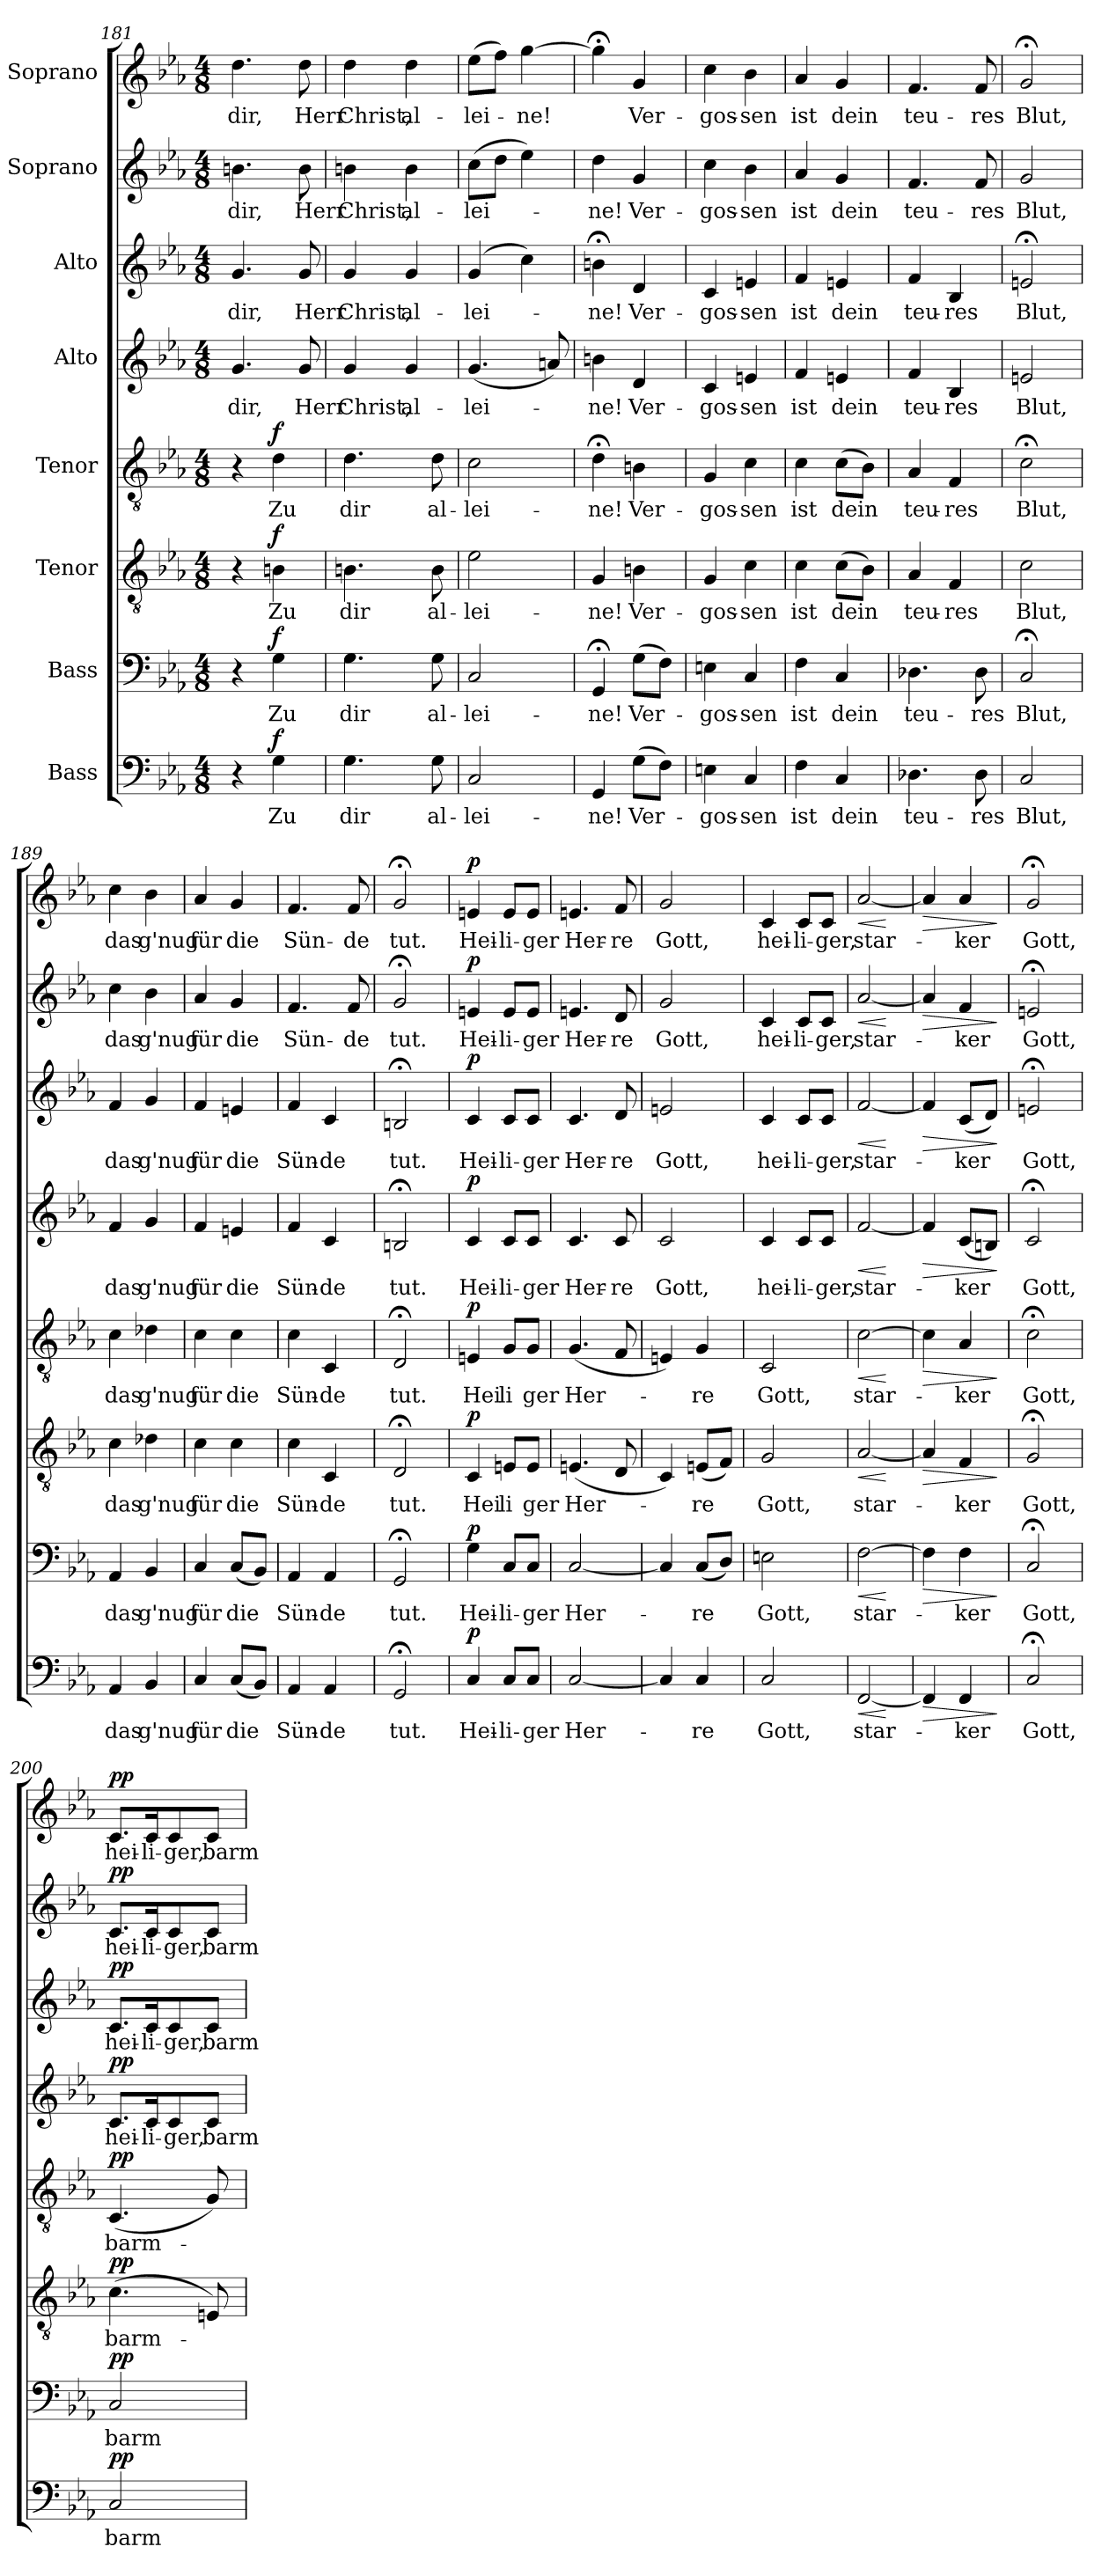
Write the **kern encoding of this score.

**kern	**text	**dynam	**kern	**text	**dynam	**kern	**text	**dynam	**kern	**text	**dynam	**kern	**text	**dynam	**kern	**text	**dynam	**kern	**text	**dynam	**kern	**text	**dynam
*part8	*part8	*part8	*part7	*part7	*part7	*part6	*part6	*part6	*part5	*part5	*part5	*part4	*part4	*part4	*part3	*part3	*part3	*part2	*part2	*part2	*part1	*part1	*part1
*staff8	*staff8	*staff8	*staff7	*staff7	*staff7	*staff6	*staff6	*staff6	*staff5	*staff5	*staff5	*staff4	*staff4	*staff4	*staff3	*staff3	*staff3	*staff2	*staff2	*staff2	*staff1	*staff1	*staff1
*I"Bass	*	*	*I"Bass	*	*	*I"Tenor	*	*	*I"Tenor	*	*	*I"Alto	*	*	*I"Alto	*	*	*I"Soprano	*	*	*I"Soprano	*	*
*clefF4	*	*	*clefF4	*	*	*clefGv2	*	*	*clefGv2	*	*	*clefG2	*	*	*clefG2	*	*	*clefG2	*	*	*clefG2	*	*
*k[b-e-a-]	*	*	*k[b-e-a-]	*	*	*k[b-e-a-]	*	*	*k[b-e-a-]	*	*	*k[b-e-a-]	*	*	*k[b-e-a-]	*	*	*k[b-e-a-]	*	*	*k[b-e-a-]	*	*
*E-:	*	*	*E-:	*	*	*E-:	*	*	*E-:	*	*	*E-:	*	*	*E-:	*	*	*E-:	*	*	*E-:	*	*
*M4/8	*	*	*M4/8	*	*	*M4/8	*	*	*M4/8	*	*	*M4/8	*	*	*M4/8	*	*	*M4/8	*	*	*M4/8	*	*
=181	=181	=181	=181	=181	=181	=181	=181	=181	=181	=181	=181	=181	=181	=181	=181	=181	=181	=181	=181	=181	=181	=181	=181
!	!	!	!	!	!	!	!	!	!	!	!	!	!LO:LY:b	!	!	!LO:LY:b	!	!	!LO:LY:b	!	!	!LO:LY:b	!
4r	.	.	4r	.	.	4r	.	.	4r	.	.	4.g/	dir,	.	4.g/	dir,	.	4.bn\	dir,	.	4.dd\	dir,	.
!	!LO:LY:b	!LO:DY:a	!	!LO:LY:b	!LO:DY:a	!	!LO:LY:b	!LO:DY:a	!	!LO:LY:b	!LO:DY:a	!	!	!	!	!	!	!	!	!	!	!	!
4G\	Zu	f	4G\	Zu	f	4Bn\	Zu	f	4d\	Zu	f	.	.	.	.	.	.	.	.	.	.	.	.
!	!	!	!	!	!	!	!	!	!	!	!	!	!LO:LY:b	!	!	!LO:LY:b	!	!	!LO:LY:b	!	!	!LO:LY:b	!
.	.	.	.	.	.	.	.	.	.	.	.	8g/	Herr	.	8g/	Herr	.	8b\	Herr	.	8dd\	Herr	.
=182	=182	=182	=182	=182	=182	=182	=182	=182	=182	=182	=182	=182	=182	=182	=182	=182	=182	=182	=182	=182	=182	=182	=182
!	!LO:LY:b	!	!	!LO:LY:b	!	!	!LO:LY:b	!	!	!LO:LY:b	!	!	!LO:LY:b	!	!	!LO:LY:b	!	!	!LO:LY:b	!	!	!LO:LY:b	!
4.G\	dir	.	4.G\	dir	.	4.Bn\	dir	.	4.d\	dir	.	4g/	Christ,	.	4g/	Christ,	.	4bn\	Christ,	.	4dd\	Christ,	.
!	!	!	!	!	!	!	!	!	!	!	!	!	!LO:LY:b	!	!	!LO:LY:b	!	!	!LO:LY:b	!	!	!LO:LY:b	!
.	.	.	.	.	.	.	.	.	.	.	.	4g/	al-	.	4g/	al-	.	4b\	al-	.	4dd\	al-	.
!	!LO:LY:b	!	!	!LO:LY:b	!	!	!LO:LY:b	!	!	!LO:LY:b	!	!	!	!	!	!	!	!	!	!	!	!	!
8G\	al-	.	8G\	al-	.	8B\	al-	.	8d\	al-	.	.	.	.	.	.	.	.	.	.	.	.	.
!!LO:PB:g=z
=183	=183	=183	=183	=183	=183	=183	=183	=183	=183	=183	=183	=183	=183	=183	=183	=183	=183	=183	=183	=183	=183	=183	=183
!	!LO:LY:b	!	!	!LO:LY:b	!	!	!LO:LY:b	!	!	!LO:LY:b	!	!	!LO:LY:b	!	!	!LO:LY:b	!	!	!LO:LY:b	!	!	!LO:LY:b	!
2C/	-lei-	.	2C/	-lei-	.	2e-\	-lei-	.	2c\	-lei-	.	(<4.g/	-lei-	.	(>4g/	-lei-	.	(>8cc\L	-lei-	.	(>8ee-\L	-lei-	.
.	.	.	.	.	.	.	.	.	.	.	.	.	.	.	.	.	.	8dd\J	.	.	8ff\J)	.	.
!	!	!	!	!	!	!	!	!	!	!	!	!	!	!	!	!	!	!	!	!	!	!LO:LY:b	!
.	.	.	.	.	.	.	.	.	.	.	.	.	.	.	4cc\)	.	.	4ee-\)	.	.	[4gg\	-ne!	.
.	.	.	.	.	.	.	.	.	.	.	.	8an/)	.	.	.	.	.	.	.	.	.	.	.
=184	=184	=184	=184	=184	=184	=184	=184	=184	=184	=184	=184	=184	=184	=184	=184	=184	=184	=184	=184	=184	=184	=184	=184
!	!LO:LY:b	!	!	!LO:LY:b	!	!	!LO:LY:b	!	!	!LO:LY:b	!	!	!LO:LY:b	!	!	!LO:LY:b	!	!	!LO:LY:b	!	!	!	!
4GG/	-ne!	.	4GG;</	-ne!	.	4G/	-ne!	.	4d;<\	-ne!	.	4bn\	-ne!	.	4bn;<\	-ne!	.	4dd\	-ne!	.	4gg;<\]	.	.
!	!LO:LY:b	!	!	!LO:LY:b	!	!	!LO:LY:b	!	!	!LO:LY:b	!	!	!LO:LY:b	!	!	!LO:LY:b	!	!	!LO:LY:b	!	!	!LO:LY:b	!
(>8G\L	Ver-	.	(>8G\L	Ver-	.	4Bn\	Ver-	.	4Bn\	Ver-	.	4d/	Ver-	.	4d/	Ver-	.	4g/	Ver-	.	4g/	Ver-	.
8F\J)	.	.	8F\J)	.	.	.	.	.	.	.	.	.	.	.	.	.	.	.	.	.	.	.	.
=185	=185	=185	=185	=185	=185	=185	=185	=185	=185	=185	=185	=185	=185	=185	=185	=185	=185	=185	=185	=185	=185	=185	=185
!	!LO:LY:b	!	!	!LO:LY:b	!	!	!LO:LY:b	!	!	!LO:LY:b	!	!	!LO:LY:b	!	!	!LO:LY:b	!	!	!LO:LY:b	!	!	!LO:LY:b	!
4En\	-gos-	.	4En\	-gos-	.	4G/	-gos-	.	4G/	-gos-	.	4c/	-gos-	.	4c/	-gos-	.	4cc\	-gos-	.	4cc\	-gos-	.
!	!LO:LY:b	!	!	!LO:LY:b	!	!	!LO:LY:b	!	!	!LO:LY:b	!	!	!LO:LY:b	!	!	!LO:LY:b	!	!	!LO:LY:b	!	!	!LO:LY:b	!
4C/	-sen	.	4C/	-sen	.	4c\	-sen	.	4c\	-sen	.	4en/	-sen	.	4en/	-sen	.	4b-\	-sen	.	4b-\	-sen	.
=186	=186	=186	=186	=186	=186	=186	=186	=186	=186	=186	=186	=186	=186	=186	=186	=186	=186	=186	=186	=186	=186	=186	=186
!	!LO:LY:b	!	!	!LO:LY:b	!	!	!LO:LY:b	!	!	!LO:LY:b	!	!	!LO:LY:b	!	!	!LO:LY:b	!	!	!LO:LY:b	!	!	!LO:LY:b	!
4F\	ist	.	4F\	ist	.	4c\	ist	.	4c\	ist	.	4f/	ist	.	4f/	ist	.	4a-/	ist	.	4a-/	ist	.
!	!LO:LY:b	!	!	!LO:LY:b	!	!	!LO:LY:b	!	!	!LO:LY:b	!	!	!LO:LY:b	!	!	!LO:LY:b	!	!	!LO:LY:b	!	!	!LO:LY:b	!
4C/	dein	.	4C/	dein	.	(>8c\L	dein	.	(>8c\L	dein	.	4en/	dein	.	4en/	dein	.	4g/	dein	.	4g/	dein	.
.	.	.	.	.	.	8B-\J)	.	.	8B-\J)	.	.	.	.	.	.	.	.	.	.	.	.	.	.
=187	=187	=187	=187	=187	=187	=187	=187	=187	=187	=187	=187	=187	=187	=187	=187	=187	=187	=187	=187	=187	=187	=187	=187
!	!LO:LY:b	!	!	!LO:LY:b	!	!	!LO:LY:b	!	!	!LO:LY:b	!	!	!LO:LY:b	!	!	!LO:LY:b	!	!	!LO:LY:b	!	!	!LO:LY:b	!
4.D-X\	teu-	.	4.D-X\	teu-	.	4A-/	teu-	.	4A-/	teu-	.	4f/	teu-	.	4f/	teu-	.	4.f/	teu-	.	4.f/	teu-	.
!	!	!	!	!	!	!	!LO:LY:b	!	!	!LO:LY:b	!	!	!LO:LY:b	!	!	!LO:LY:b	!	!	!	!	!	!	!
.	.	.	.	.	.	4F/	-res	.	4F/	-res	.	4B-/	-res	.	4B-/	-res	.	.	.	.	.	.	.
!	!LO:LY:b	!	!	!LO:LY:b	!	!	!	!	!	!	!	!	!	!	!	!	!	!	!LO:LY:b	!	!	!LO:LY:b	!
8D-\	-res	.	8D-\	-res	.	.	.	.	.	.	.	.	.	.	.	.	.	8f/	-res	.	8f/	-res	.
=188	=188	=188	=188	=188	=188	=188	=188	=188	=188	=188	=188	=188	=188	=188	=188	=188	=188	=188	=188	=188	=188	=188	=188
!	!LO:LY:b	!	!	!LO:LY:b	!	!	!LO:LY:b	!	!	!LO:LY:b	!	!	!LO:LY:b	!	!	!LO:LY:b	!	!	!LO:LY:b	!	!	!LO:LY:b	!
2C/	Blut,	.	2C;</	Blut,	.	2c\	Blut,	.	2c;<\	Blut,	.	2en/	Blut,	.	2en;</	Blut,	.	2g/	Blut,	.	2g;</	Blut,	.
=189	=189	=189	=189	=189	=189	=189	=189	=189	=189	=189	=189	=189	=189	=189	=189	=189	=189	=189	=189	=189	=189	=189	=189
!	!LO:LY:b	!	!	!LO:LY:b	!	!	!LO:LY:b	!	!	!LO:LY:b	!	!	!LO:LY:b	!	!	!LO:LY:b	!	!	!LO:LY:b	!	!	!LO:LY:b	!
4AA-/	das	.	4AA-/	das	.	4c\	das	.	4c\	das	.	4f/	das	.	4f/	das	.	4cc\	das	.	4cc\	das	.
!	!LO:LY:b	!	!	!LO:LY:b	!	!	!LO:LY:b	!	!	!LO:LY:b	!	!	!LO:LY:b	!	!	!LO:LY:b	!	!	!LO:LY:b	!	!	!LO:LY:b	!
4BB-/	g'nug	.	4BB-/	g'nug	.	4d-X\	g'nug	.	4d-X\	g'nug	.	4g/	g'nug	.	4g/	g'nug	.	4b-\	g'nug	.	4b-\	g'nug	.
=190	=190	=190	=190	=190	=190	=190	=190	=190	=190	=190	=190	=190	=190	=190	=190	=190	=190	=190	=190	=190	=190	=190	=190
!	!LO:LY:b	!	!	!LO:LY:b	!	!	!LO:LY:b	!	!	!LO:LY:b	!	!	!LO:LY:b	!	!	!LO:LY:b	!	!	!LO:LY:b	!	!	!LO:LY:b	!
4C/	für	.	4C/	für	.	4c\	für	.	4c\	für	.	4f/	für	.	4f/	für	.	4a-/	für	.	4a-/	für	.
!	!LO:LY:b	!	!	!LO:LY:b	!	!	!LO:LY:b	!	!	!LO:LY:b	!	!	!LO:LY:b	!	!	!LO:LY:b	!	!	!LO:LY:b	!	!	!LO:LY:b	!
(<8C/L	die	.	(<8C/L	die	.	4c\	die	.	4c\	die	.	4en/	die	.	4en/	die	.	4g/	die	.	4g/	die	.
8BB-/J)	.	.	8BB-/J)	.	.	.	.	.	.	.	.	.	.	.	.	.	.	.	.	.	.	.	.
=191	=191	=191	=191	=191	=191	=191	=191	=191	=191	=191	=191	=191	=191	=191	=191	=191	=191	=191	=191	=191	=191	=191	=191
!	!LO:LY:b	!	!	!LO:LY:b	!	!	!LO:LY:b	!	!	!LO:LY:b	!	!	!LO:LY:b	!	!	!LO:LY:b	!	!	!LO:LY:b	!	!	!LO:LY:b	!
4AA-/	Sün-	.	4AA-/	Sün-	.	4c\	Sün-	.	4c\	Sün-	.	4f/	Sün-	.	4f/	Sün-	.	4.f/	Sün-	.	4.f/	Sün-	.
!	!LO:LY:b	!	!	!LO:LY:b	!	!	!LO:LY:b	!	!	!LO:LY:b	!	!	!LO:LY:b	!	!	!LO:LY:b	!	!	!	!	!	!	!
4AA-/	-de	.	4AA-/	-de	.	4C/	-de	.	4C/	-de	.	4c/	-de	.	4c/	-de	.	.	.	.	.	.	.
!	!	!	!	!	!	!	!	!	!	!	!	!	!	!	!	!	!	!	!LO:LY:b	!	!	!LO:LY:b	!
.	.	.	.	.	.	.	.	.	.	.	.	.	.	.	.	.	.	8f/	-de	.	8f/	-de	.
=192	=192	=192	=192	=192	=192	=192	=192	=192	=192	=192	=192	=192	=192	=192	=192	=192	=192	=192	=192	=192	=192	=192	=192
!	!LO:LY:b	!	!	!LO:LY:b	!	!	!LO:LY:b	!	!	!LO:LY:b	!	!	!LO:LY:b	!	!	!LO:LY:b	!	!	!LO:LY:b	!	!	!LO:LY:b	!
2GG;</	tut.	.	2GG;</	tut.	.	2D;</	tut.	.	2D;</	tut.	.	2Bn;</	tut.	.	2Bn;</	tut.	.	2g;</	tut.	.	2g;</	tut.	.
=193	=193	=193	=193	=193	=193	=193	=193	=193	=193	=193	=193	=193	=193	=193	=193	=193	=193	=193	=193	=193	=193	=193	=193
!	!LO:LY:b	!LO:DY:a	!	!LO:LY:b	!LO:DY:a	!	!LO:LY:b	!LO:DY:a	!	!LO:LY:b	!LO:DY:a	!	!LO:LY:b	!LO:DY:a	!	!LO:LY:b	!LO:DY:a	!	!LO:LY:b	!LO:DY:a	!	!LO:LY:b	!LO:DY:a
4C/	Hei-	p	4G\	Hei-	p	4C/	Hei	p	4En/	Hei	p	4c/	Hei-	p	4c/	Hei-	p	4en/	Hei-	p	4en/	Hei-	p
!	!LO:LY:b	!	!	!LO:LY:b	!	!	!LO:LY:b	!	!	!LO:LY:b	!	!	!LO:LY:b	!	!	!LO:LY:b	!	!	!LO:LY:b	!	!	!LO:LY:b	!
8C/L	-li-	.	8C/L	-li-	.	8En/L	li	.	8G/L	li	.	8c/L	-li-	.	8c/L	-li-	.	8e/L	-li-	.	8e/L	-li-	.
!	!LO:LY:b	!	!	!LO:LY:b	!	!	!LO:LY:b	!	!	!LO:LY:b	!	!	!LO:LY:b	!	!	!LO:LY:b	!	!	!LO:LY:b	!	!	!LO:LY:b	!
8C/J	-ger	.	8C/J	-ger	.	8E/J	ger	.	8G/J	ger	.	8c/J	-ger	.	8c/J	-ger	.	8e/J	-ger	.	8e/J	-ger	.
!!LO:PB:g=z
=194	=194	=194	=194	=194	=194	=194	=194	=194	=194	=194	=194	=194	=194	=194	=194	=194	=194	=194	=194	=194	=194	=194	=194
!	!LO:LY:b	!	!	!LO:LY:b	!	!	!LO:LY:b	!	!	!LO:LY:b	!	!	!LO:LY:b	!	!	!LO:LY:b	!	!	!LO:LY:b	!	!	!LO:LY:b	!
[2C/	Her-	.	[2C/	Her-	.	(<4.En/	Her-	.	(<4.G/	Her-	.	4.c/	Her-	.	4.c/	Her-	.	4.en/	Her-	.	4.en/	Her-	.
!	!	!	!	!	!	!	!	!	!	!	!	!	!LO:LY:b	!	!	!LO:LY:b	!	!	!LO:LY:b	!	!	!LO:LY:b	!
.	.	.	.	.	.	8D/	.	.	8F/	.	.	8c/	-re	.	8d/	-re	.	8d/	-re	.	8f/	-re	.
=195	=195	=195	=195	=195	=195	=195	=195	=195	=195	=195	=195	=195	=195	=195	=195	=195	=195	=195	=195	=195	=195	=195	=195
!	!	!	!	!	!	!	!	!	!	!	!	!	!LO:LY:b	!	!	!LO:LY:b	!	!	!LO:LY:b	!	!	!LO:LY:b	!
4C/]	.	.	4C/]	.	.	4C/)	.	.	4En/)	.	.	2c/	Gott,	.	2en/	Gott,	.	2g/	Gott,	.	2g/	Gott,	.
!	!LO:LY:b	!	!	!LO:LY:b	!	!	!LO:LY:b	!	!	!LO:LY:b	!	!	!	!	!	!	!	!	!	!	!	!	!
4C/	-re	.	(<8C/L	-re	.	(<8En/L	-re	.	4G/	-re	.	.	.	.	.	.	.	.	.	.	.	.	.
.	.	.	8D/J)	.	.	8F/J)	.	.	.	.	.	.	.	.	.	.	.	.	.	.	.	.	.
=196	=196	=196	=196	=196	=196	=196	=196	=196	=196	=196	=196	=196	=196	=196	=196	=196	=196	=196	=196	=196	=196	=196	=196
!	!LO:LY:b	!	!	!LO:LY:b	!	!	!LO:LY:b	!	!	!LO:LY:b	!	!	!LO:LY:b	!	!	!LO:LY:b	!	!	!LO:LY:b	!	!	!LO:LY:b	!
2C/	Gott,	.	2En\	Gott,	.	2G/	Gott,	.	2C/	Gott,	.	4c/	hei-	.	4c/	hei-	.	4c/	hei-	.	4c/	hei-	.
!	!	!	!	!	!	!	!	!	!	!	!	!	!LO:LY:b	!	!	!LO:LY:b	!	!	!LO:LY:b	!	!	!LO:LY:b	!
.	.	.	.	.	.	.	.	.	.	.	.	8c/L	-li-	.	8c/L	-li-	.	8c/L	-li-	.	8c/L	-li-	.
!	!	!	!	!	!	!	!	!	!	!	!	!	!LO:LY:b	!	!	!LO:LY:b	!	!	!LO:LY:b	!	!	!LO:LY:b	!
.	.	.	.	.	.	.	.	.	.	.	.	8c/J	-ger,	.	8c/J	-ger,	.	8c/J	-ger,	.	8c/J	-ger,	.
=197	=197	=197	=197	=197	=197	=197	=197	=197	=197	=197	=197	=197	=197	=197	=197	=197	=197	=197	=197	=197	=197	=197	=197
!	!LO:LY:b	!LO:HP:b	!	!LO:LY:b	!LO:HP:b	!	!LO:LY:b	!LO:HP:b	!	!LO:LY:b	!LO:HP:b	!	!LO:LY:b	!LO:HP:b	!	!LO:LY:b	!LO:HP:b	!	!LO:LY:b	!LO:HP:b	!	!LO:LY:b	!LO:HP:b
[2FF/	star-	<	[2F\	star-	<	[2A-/	star-	<	[2c\	star-	<	[2f/	star-	<	[2f/	star-	<	[2a-/	star-	<	[2a-/	star-	<
.	.	[	.	.	[	.	.	[	.	.	[	.	.	[	.	.	[	.	.	[	.	.	[
=198	=198	=198	=198	=198	=198	=198	=198	=198	=198	=198	=198	=198	=198	=198	=198	=198	=198	=198	=198	=198	=198	=198	=198
!	!	!LO:HP:b	!	!	!LO:HP:b	!	!	!LO:HP:b	!	!	!LO:HP:b	!	!	!LO:HP:b	!	!	!LO:HP:b	!	!	!LO:HP:b	!	!	!LO:HP:b
4FF/]	.	>	4F\]	.	>	4A-/]	.	>	4c\]	.	>	4f/]	.	>	4f/]	.	>	4a-/]	.	>	4a-/]	.	>
!	!LO:LY:b	!	!	!LO:LY:b	!	!	!LO:LY:b	!	!	!LO:LY:b	!	!	!LO:LY:b	!	!	!LO:LY:b	!	!	!LO:LY:b	!	!	!LO:LY:b	!
4FF/	-ker	.	4F\	-ker	.	4F/	-ker	.	4A-/	-ker	.	(<8c/L	-ker	.	(<8c/L	-ker	.	4f/	-ker	.	4a-/	-ker	.
.	.	.	.	.	.	.	.	.	.	.	.	8Bn/J)	.	.	8d/J)	.	.	.	.	.	.	.	.
.	.	]	.	.	]	.	.	]	.	.	]	.	.	]	.	.	]	.	.	]	.	.	]
=199	=199	=199	=199	=199	=199	=199	=199	=199	=199	=199	=199	=199	=199	=199	=199	=199	=199	=199	=199	=199	=199	=199	=199
!	!LO:LY:b	!	!	!LO:LY:b	!	!	!LO:LY:b	!	!	!LO:LY:b	!	!	!LO:LY:b	!	!	!LO:LY:b	!	!	!LO:LY:b	!	!	!LO:LY:b	!
2C;</	Gott,	.	2C;</	Gott,	.	2G;</	Gott,	.	2c;<\	Gott,	.	2c;</	Gott,	.	2en;</	Gott,	.	2en;</	Gott,	.	2g;</	Gott,	.
=200	=200	=200	=200	=200	=200	=200	=200	=200	=200	=200	=200	=200	=200	=200	=200	=200	=200	=200	=200	=200	=200	=200	=200
!	!LO:LY:b	!LO:DY:a	!	!LO:LY:b	!LO:DY:a	!	!LO:LY:b	!LO:DY:a	!	!LO:LY:b	!LO:DY:a	!	!LO:LY:b	!LO:DY:a	!	!LO:LY:b	!LO:DY:a	!	!LO:LY:b	!LO:DY:a	!	!LO:LY:b	!LO:DY:a
2C/	barm-	pp	2C/	barm-	pp	(>4.c\	barm-	pp	(<4.C/	barm-	pp	8.c/L	hei-	pp	8.c/L	hei-	pp	8.c/L	hei-	pp	8.c/L	hei-	pp
!	!	!	!	!	!	!	!	!	!	!	!	!	!LO:LY:b	!	!	!LO:LY:b	!	!	!LO:LY:b	!	!	!LO:LY:b	!
.	.	.	.	.	.	.	.	.	.	.	.	16c/K	-li-	.	16c/K	-li-	.	16c/K	-li-	.	16c/K	-li-	.
!	!	!	!	!	!	!	!	!	!	!	!	!	!LO:LY:b	!	!	!LO:LY:b	!	!	!LO:LY:b	!	!	!LO:LY:b	!
.	.	.	.	.	.	.	.	.	.	.	.	8c/	-ger,	.	8c/	-ger,	.	8c/	-ger,	.	8c/	-ger,	.
!	!	!	!	!	!	!	!	!	!	!	!	!	!LO:LY:b	!	!	!LO:LY:b	!	!	!LO:LY:b	!	!	!LO:LY:b	!
.	.	.	.	.	.	8En/)	.	.	8G/)	.	.	8c/J	barm-	.	8c/J	barm-	.	8c/J	barm-	.	8c/J	barm-	.
=	=	=	=	=	=	=	=	=	=	=	=	=	=	=	=	=	=	=	=	=	=	=	=
*-	*-	*-	*-	*-	*-	*-	*-	*-	*-	*-	*-	*-	*-	*-	*-	*-	*-	*-	*-	*-	*-	*-	*-
